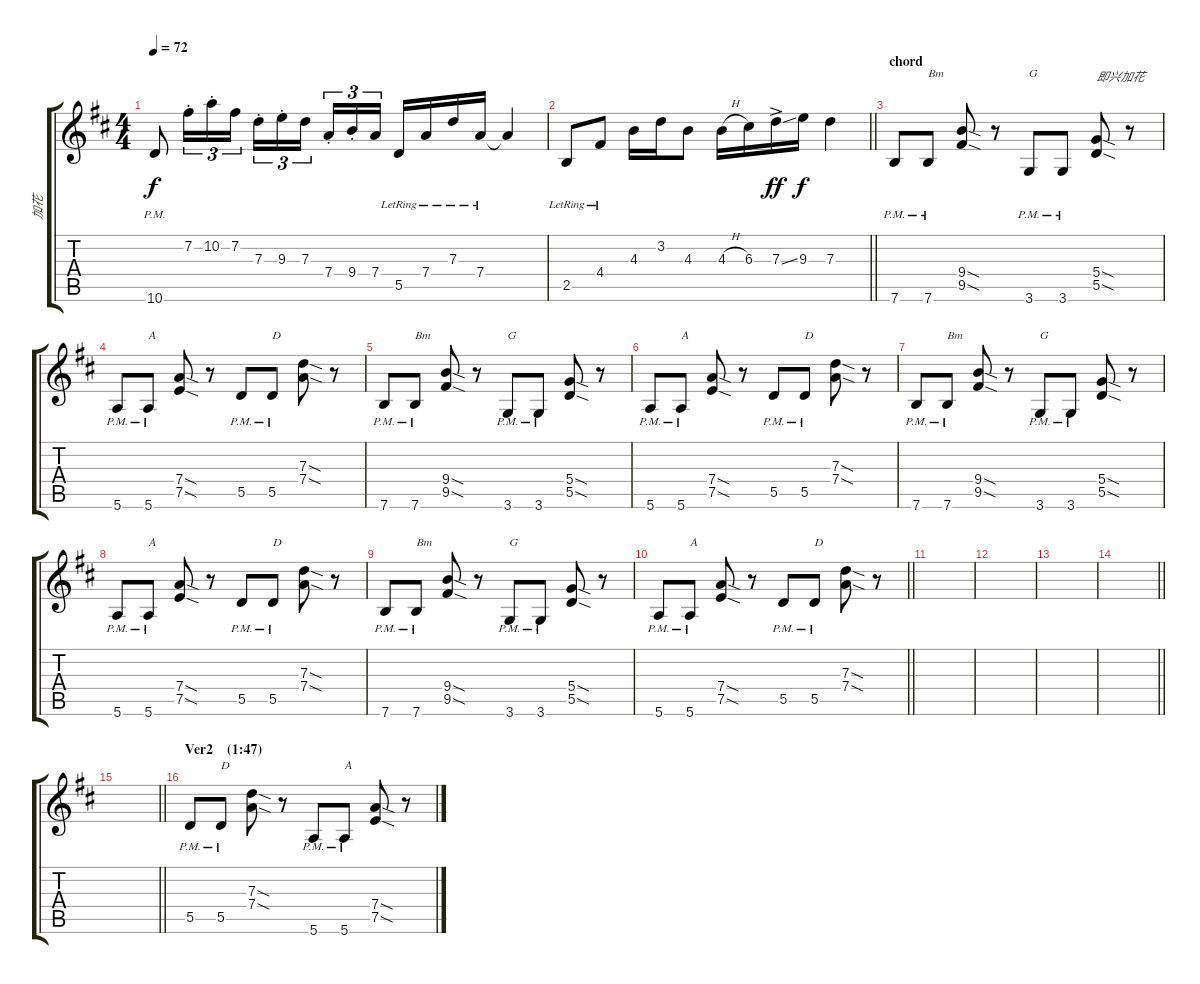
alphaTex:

\track ("加花" "加花") {instrument overdrivenguitar}
\staff {score tabs}
\tuning (E4 B3 G3 D3 A2 E2) {hide}
\ts (4 4)
\tempo 72
\clef g2
\ks d
10.6{pm}.8{dy f} 7.2{st}.16{tu (3 2)} 10.2{st}.16{tu (3 2)} 7.2.16{tu (3 2)} 7.3{st}.16{tu (3 2)} 9.3{st}.16{tu (3 2)} 7.3.16{tu (3 2) beam splitsecondary} 7.4{st}.16{tu (3 2)} 9.4{st}.16{tu (3 2)} 7.4.16{tu (3 2)} 5.5{lr}.16 7.4{lr}.16 7.3{lr}.16 7.4{lr}.16 7.4{t}.4 |
\barLineRight lightlight
2.5{lr}.8 4.4{lr}.8 4.3.16 3.2.16 4.3.8 4.3{h}.16 6.3.16 7.3{ss ac}.16{dy ff} 9.3.16{dy f} 7.3.4 |
\section ("" "chord")
7.6{pm}.8{volume 9} 7.6{pm}.8{txt "Bm"} (9.4{sod} 9.5{sod}).8 r.8 3.6{pm}.8{txt "G"} 3.6{pm}.8 (5.4{sod} 5.5{sod}).8{txt "即兴加花"} r.8 |
5.6{pm}.8 5.6{pm}.8{txt "A"} (7.4{sod} 7.5{sod}).8 r.8 5.5{pm}.8 5.5{pm}.8{txt "D"} (7.3{sod} 7.4{sod}).8 r.8 |
7.6{pm}.8 7.6{pm}.8{txt "Bm"} (9.4{sod} 9.5{sod}).8 r.8 3.6{pm}.8{txt "G"} 3.6{pm}.8 (5.4{sod} 5.5{sod}).8 r.8 |
5.6{pm}.8 5.6{pm}.8{txt "A"} (7.4{sod} 7.5{sod}).8 r.8 5.5{pm}.8 5.5{pm}.8{txt "D"} (7.3{sod} 7.4{sod}).8 r.8 |
7.6{pm}.8 7.6{pm}.8{txt "Bm"} (9.4{sod} 9.5{sod}).8 r.8 3.6{pm}.8{txt "G"} 3.6{pm}.8 (5.4{sod} 5.5{sod}).8 r.8 |
5.6{pm}.8 5.6{pm}.8{txt "A"} (7.4{sod} 7.5{sod}).8 r.8 5.5{pm}.8 5.5{pm}.8{txt "D"} (7.3{sod} 7.4{sod}).8 r.8 |
7.6{pm}.8 7.6{pm}.8{txt "Bm"} (9.4{sod} 9.5{sod}).8 r.8 3.6{pm}.8{txt "G"} 3.6{pm}.8 (5.4{sod} 5.5{sod}).8 r.8 |
\barLineRight lightlight
5.6{pm}.8 5.6{pm}.8{txt "A"} (7.4{sod} 7.5{sod}).8 r.8 5.5{pm}.8 5.5{pm}.8{txt "D"} (7.3{sod} 7.4{sod}).8 r.8 |
|
|
|
\barLineRight lightlight
|
\barLineRight lightlight
|
\section ("" "Ver2    (1:47)")
5.5{pm}.8 5.5{pm}.8{txt "D"} (7.3{sod} 7.4{sod}).8 r.8 5.6{pm}.8 5.6{pm}.8{txt "A"} (7.4{sod} 7.5{sod}).8 r.8
